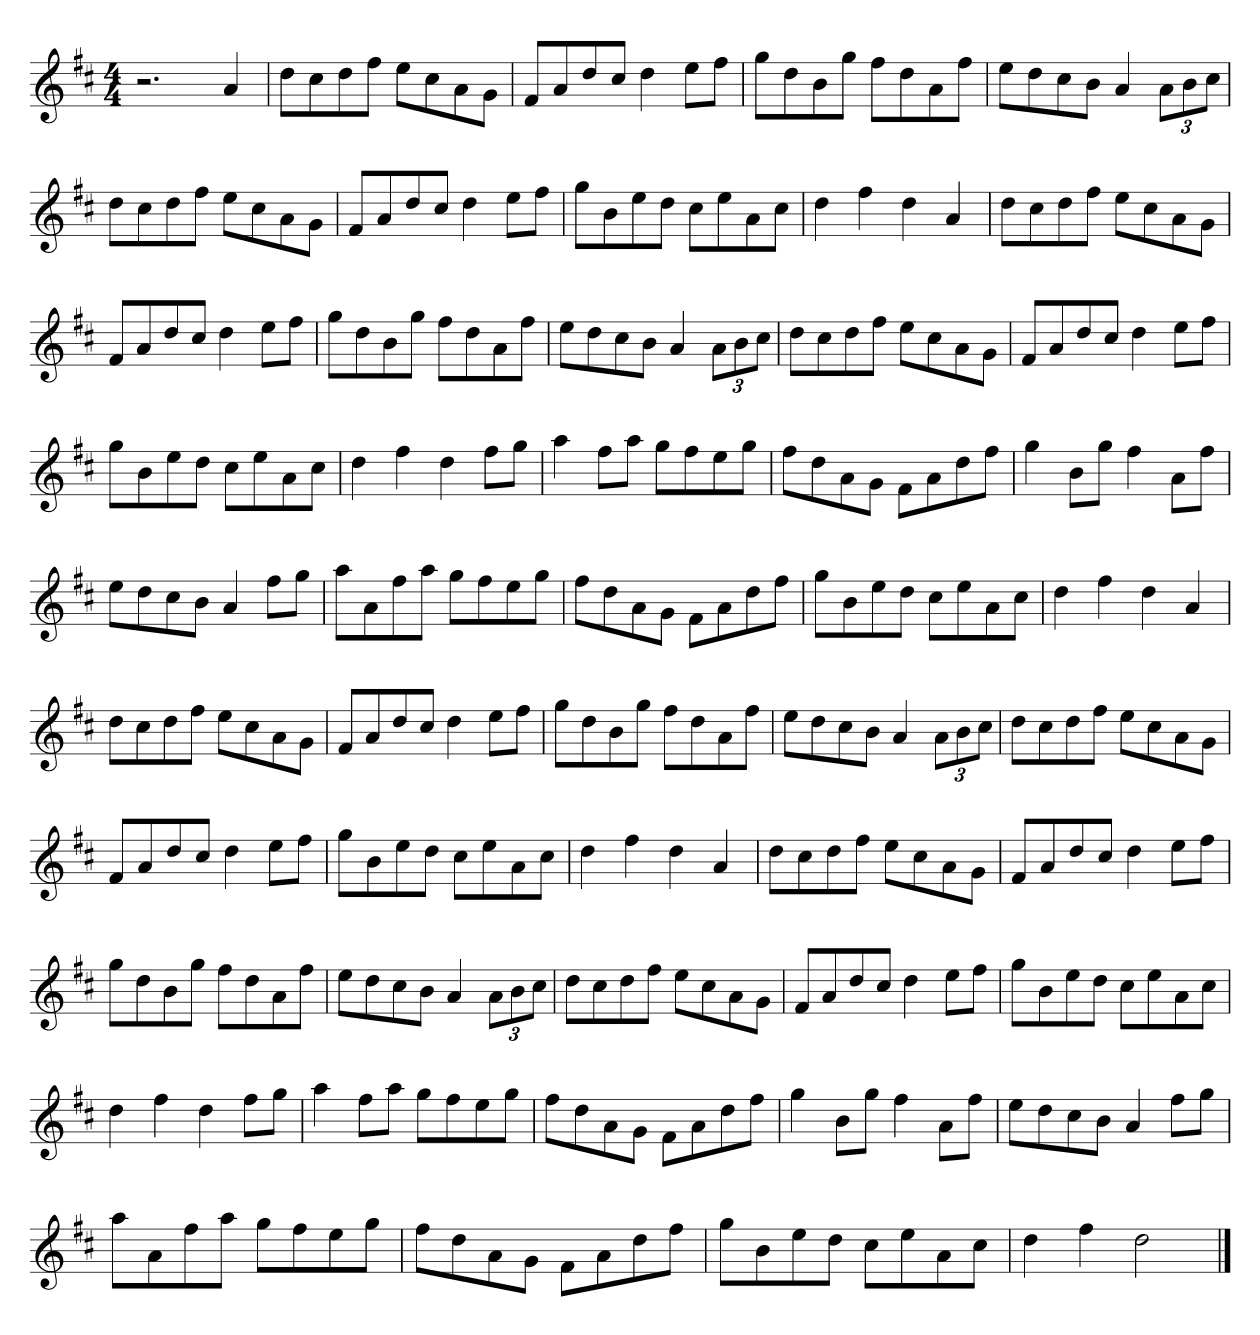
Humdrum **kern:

**kern
*part1
*staff1
*clefG2
*k[f#c#]
*M4/4
=
2.r
4a/
=
8dd\L
8cc#\
8dd\
8ff#\J
8ee\L
8cc#\
8a\
8g\J
=
8f#/L
8a/
8dd/
8cc#/J
4dd\
8ee\L
8ff#\J
=
8gg\L
8dd\
8b\
8gg\J
8ff#\L
8dd\
8a\
8ff#\J
=
8ee\L
8dd\
8cc#\
8b\J
4a/
12a\L
12b\
12cc#\J
=
8dd\L
8cc#\
8dd\
8ff#\J
8ee\L
8cc#\
8a\
8g\J
=
8f#/L
8a/
8dd/
8cc#/J
4dd\
8ee\L
8ff#\J
=
8gg\L
8b\
8ee\
8dd\J
8cc#\L
8ee\
8a\
8cc#\J
=
4dd\
4ff#\
4dd\
4a/
=
8dd\L
8cc#\
8dd\
8ff#\J
8ee\L
8cc#\
8a\
8g\J
=
8f#/L
8a/
8dd/
8cc#/J
4dd\
8ee\L
8ff#\J
=
8gg\L
8dd\
8b\
8gg\J
8ff#\L
8dd\
8a\
8ff#\J
=
8ee\L
8dd\
8cc#\
8b\J
4a/
12a\L
12b\
12cc#\J
=
8dd\L
8cc#\
8dd\
8ff#\J
8ee\L
8cc#\
8a\
8g\J
=
8f#/L
8a/
8dd/
8cc#/J
4dd\
8ee\L
8ff#\J
=
8gg\L
8b\
8ee\
8dd\J
8cc#\L
8ee\
8a\
8cc#\J
=
4dd\
4ff#\
4dd\
8ff#\L
8gg\J
=
4aa\
8ff#\L
8aa\J
8gg\L
8ff#\
8ee\
8gg\J
=
8ff#\L
8dd\
8a\
8g\J
8f#\L
8a\
8dd\
8ff#\J
=
4gg\
8b\L
8gg\J
4ff#\
8a\L
8ff#\J
=
8ee\L
8dd\
8cc#\
8b\J
4a/
8ff#\L
8gg\J
=
8aa\L
8a\
8ff#\
8aa\J
8gg\L
8ff#\
8ee\
8gg\J
=
8ff#\L
8dd\
8a\
8g\J
8f#\L
8a\
8dd\
8ff#\J
=
8gg\L
8b\
8ee\
8dd\J
8cc#\L
8ee\
8a\
8cc#\J
=
4dd\
4ff#\
4dd\
4a/
=
8dd\L
8cc#\
8dd\
8ff#\J
8ee\L
8cc#\
8a\
8g\J
=
8f#/L
8a/
8dd/
8cc#/J
4dd\
8ee\L
8ff#\J
=
8gg\L
8dd\
8b\
8gg\J
8ff#\L
8dd\
8a\
8ff#\J
=
8ee\L
8dd\
8cc#\
8b\J
4a/
12a\L
12b\
12cc#\J
=
8dd\L
8cc#\
8dd\
8ff#\J
8ee\L
8cc#\
8a\
8g\J
=
8f#/L
8a/
8dd/
8cc#/J
4dd\
8ee\L
8ff#\J
=
8gg\L
8b\
8ee\
8dd\J
8cc#\L
8ee\
8a\
8cc#\J
=
4dd\
4ff#\
4dd\
4a/
=
8dd\L
8cc#\
8dd\
8ff#\J
8ee\L
8cc#\
8a\
8g\J
=
8f#/L
8a/
8dd/
8cc#/J
4dd\
8ee\L
8ff#\J
=
8gg\L
8dd\
8b\
8gg\J
8ff#\L
8dd\
8a\
8ff#\J
=
8ee\L
8dd\
8cc#\
8b\J
4a/
12a\L
12b\
12cc#\J
=
8dd\L
8cc#\
8dd\
8ff#\J
8ee\L
8cc#\
8a\
8g\J
=
8f#/L
8a/
8dd/
8cc#/J
4dd\
8ee\L
8ff#\J
=
8gg\L
8b\
8ee\
8dd\J
8cc#\L
8ee\
8a\
8cc#\J
=
4dd\
4ff#\
4dd\
8ff#\L
8gg\J
=
4aa\
8ff#\L
8aa\J
8gg\L
8ff#\
8ee\
8gg\J
=
8ff#\L
8dd\
8a\
8g\J
8f#\L
8a\
8dd\
8ff#\J
=
4gg\
8b\L
8gg\J
4ff#\
8a\L
8ff#\J
=
8ee\L
8dd\
8cc#\
8b\J
4a/
8ff#\L
8gg\J
=
8aa\L
8a\
8ff#\
8aa\J
8gg\L
8ff#\
8ee\
8gg\J
=
8ff#\L
8dd\
8a\
8g\J
8f#\L
8a\
8dd\
8ff#\J
=
8gg\L
8b\
8ee\
8dd\J
8cc#\L
8ee\
8a\
8cc#\J
=
4dd\
4ff#\
2dd\
==
*-
